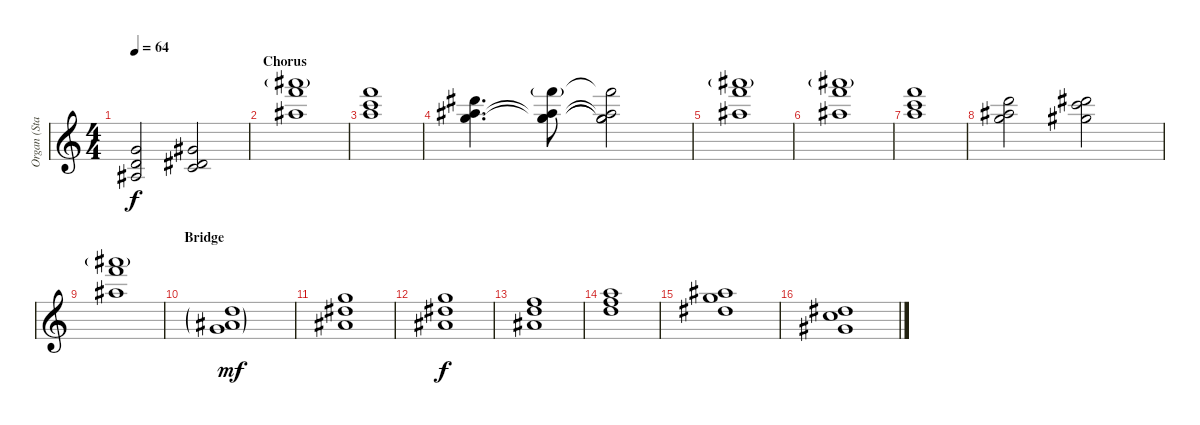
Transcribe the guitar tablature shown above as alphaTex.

\track ("Organ (Staff 1)" "Organ (Sta") {instrument rockorgan}
\staff {score}
\tuning (E4 B3 G3 D3 A2 E2 B1) {hide}
\ts (4 4)
\tempo 64
\clef g2
\ks c
(3.1 3.2 3.3).2{dy f} (4.1 4.2 5.3).2 |
\section ("" "Chorus")
(30.1{g} 30.2 27.3).1 |
(25.1 25.2 26.3).1 |
(23.1 23.2 24.3).4{d} (25.1{g} 23.2{t} 24.3{t} 29.4).8 (25.1{t} 23.2{t} 24.3{t} 29.4{t}).2 |
(30.1{g} 30.2 27.3).1 |
(30.1{g} 30.2 27.3).1 |
(25.1 25.2 26.3).1 |
(22.1 23.2 24.3).2 (23.1 25.2 25.3).2 |
(30.1{g} 30.2 27.3).1 |
\section ("" "Bridge")
(10.1{g} 11.2{g} 12.3{g}).1{dy mf} |
(15.1 16.2 15.3).1 |
(15.1 16.2 15.3).1{dy f} |
(13.1 15.2 15.3).1 |
(17.1 18.2 19.3).1 |
(18.1 20.2 20.3).1 |
(11.1 13.2 13.3).1
